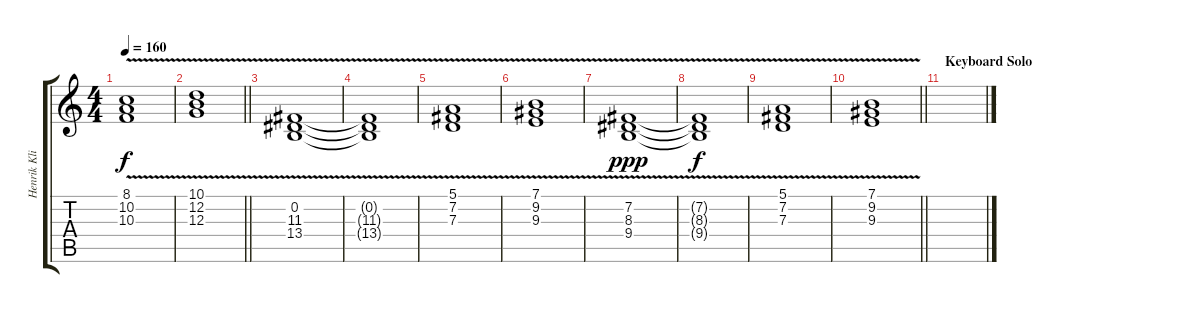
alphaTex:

\track ("Henrik Klingenberg" "Henrik Kli") {instrument rockorgan}
\staff {score tabs}
\tuning (E4 B3 G3 D3 A2 E2) {hide}
\ts (4 4)
\tempo 160
\clef g2
\ks c
(8.1{v} 10.2{v} 10.3{v}).1{dy f} |
\barLineRight lightlight
(10.1{v} 12.2{v} 12.3{v}).1 |
(0.2 11.3{v} 13.4).1{volume 10 instrument synthbrass1} |
(0.2{t} 11.3{t} 13.4{t}).1 |
(5.1{v} 7.2{v} 7.3{v}).1 |
(7.1 9.2{v} 9.3{v}).1 |
(7.2{v} 8.3 9.4{v}).1{dy ppp} |
(7.2{t} 8.3{t} 9.4{t}).1{dy f} |
(5.1{v} 7.2{v} 7.3{v}).1 |
\barLineRight lightlight
(7.1 9.2{v} 9.3{v}).1 |
\section ("" "Keyboard Solo")
